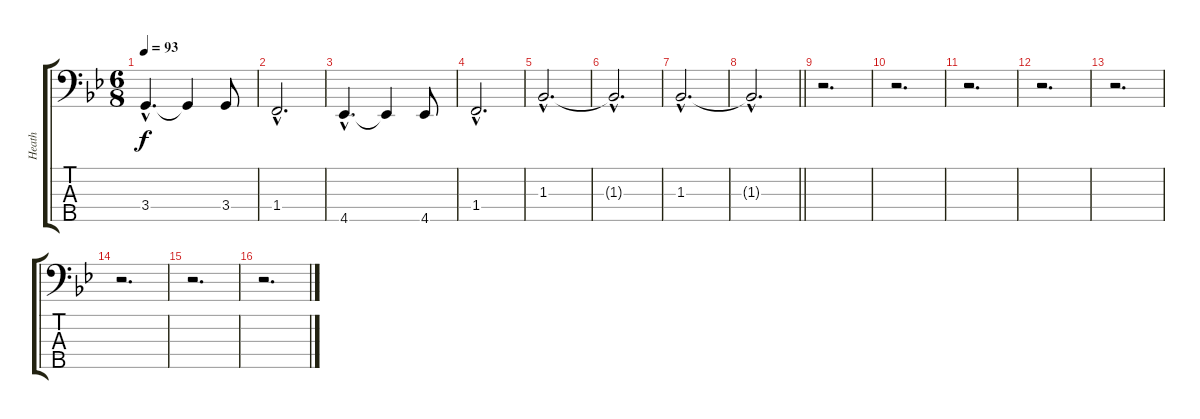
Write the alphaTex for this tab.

\track ("Heath" "Heath") {instrument electricbassfinger}
\staff {score tabs}
\tuning (G2 D2 A1 E1 B0) {hide}
\ts (6 8)
\tempo 93
\clef f4
\ks bb
3.4{hac}.4{d dy f} 3.4{t}.4 3.4.8 |
1.4{hac}.2{d} |
4.5{hac}.4{d} 4.5{t}.4 4.5.8 |
1.4{hac}.2{d} |
1.3{hac}.2{d} |
1.3{hac t}.2{d} |
1.3{hac}.2{d} |
\barLineRight lightlight
1.3{hac t}.2{d} |
r.2{d} |
r.2{d} |
r.2{d} |
r.2{d} |
r.2{d} |
r.2{d} |
r.2{d} |
r.2{d}
